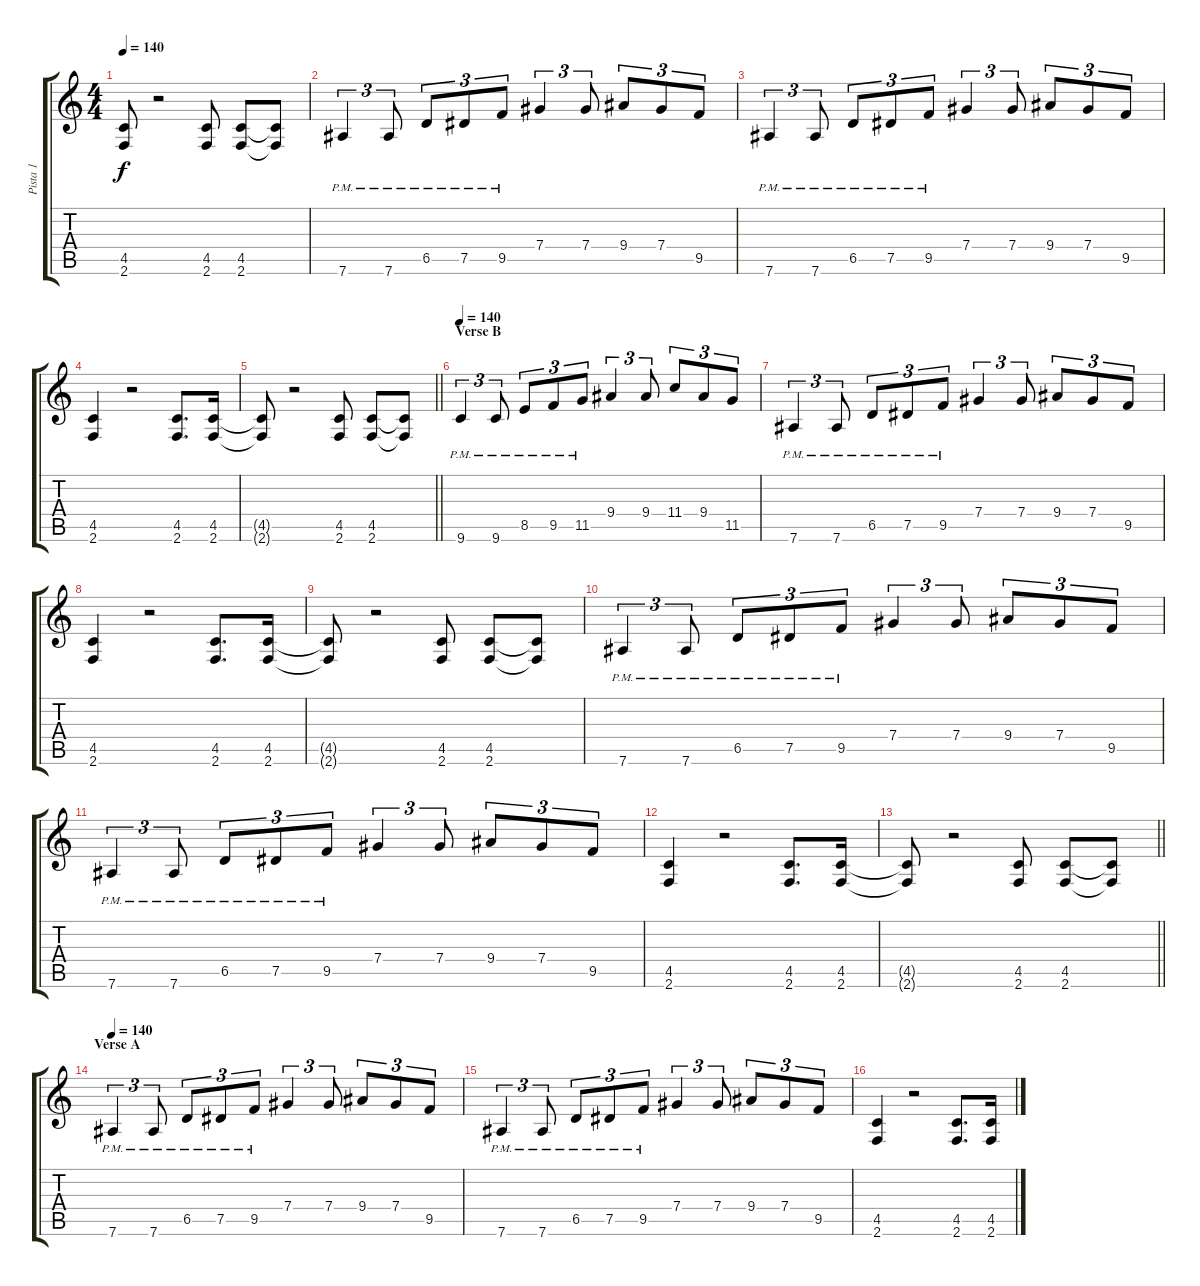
\track ("Pista 1" "Pista 1") {instrument distortionguitar}
\staff {score tabs}
\tuning (Eb4 Bb3 Gb3 Db3 Ab2 Eb2) {hide}
\ts (4 4)
\tempo 140
\clef g2
\ks c
(4.5{t} 2.6{t}).8{dy f} r.2 (4.5 2.6).8 (4.5 2.6).8 (4.5{t} 2.6{t}).8 |
7.6{pm}.4{tu (3 2)} 7.6{pm}.8{tu (3 2)} 6.5{pm}.8{tu (3 2)} 7.5{pm}.8{tu (3 2)} 9.5{pm}.8{tu (3 2)} 7.4.4{tu (3 2)} 7.4.8{tu (3 2)} 9.4.8{tu (3 2)} 7.4.8{tu (3 2)} 9.5.8{tu (3 2)} |
7.6{pm}.4{tu (3 2)} 7.6{pm}.8{tu (3 2)} 6.5{pm}.8{tu (3 2)} 7.5{pm}.8{tu (3 2)} 9.5{pm}.8{tu (3 2)} 7.4.4{tu (3 2)} 7.4.8{tu (3 2)} 9.4.8{tu (3 2)} 7.4.8{tu (3 2)} 9.5.8{tu (3 2)} |
(4.5 2.6).4 r.2 (4.5 2.6).8{d} (4.5 2.6).16 |
\barLineRight lightlight
(4.5{t} 2.6{t}).8 r.2 (4.5 2.6).8 (4.5 2.6).8 (4.5{t} 2.6{t}).8 |
\section ("" "Verse B")
\tempo 140
9.6{pm}.4{tu (3 2)} 9.6{pm}.8{tu (3 2)} 8.5{pm}.8{tu (3 2)} 9.5{pm}.8{tu (3 2)} 11.5{pm}.8{tu (3 2)} 9.4.4{tu (3 2)} 9.4.8{tu (3 2)} 11.4.8{tu (3 2)} 9.4.8{tu (3 2)} 11.5.8{tu (3 2)} |
7.6{pm}.4{tu (3 2)} 7.6{pm}.8{tu (3 2)} 6.5{pm}.8{tu (3 2)} 7.5{pm}.8{tu (3 2)} 9.5{pm}.8{tu (3 2)} 7.4.4{tu (3 2)} 7.4.8{tu (3 2)} 9.4.8{tu (3 2)} 7.4.8{tu (3 2)} 9.5.8{tu (3 2)} |
(4.5 2.6).4 r.2 (4.5 2.6).8{d} (4.5 2.6).16 |
(4.5{t} 2.6{t}).8 r.2 (4.5 2.6).8 (4.5 2.6).8 (4.5{t} 2.6{t}).8 |
7.6{pm}.4{tu (3 2)} 7.6{pm}.8{tu (3 2)} 6.5{pm}.8{tu (3 2)} 7.5{pm}.8{tu (3 2)} 9.5{pm}.8{tu (3 2)} 7.4.4{tu (3 2)} 7.4.8{tu (3 2)} 9.4.8{tu (3 2)} 7.4.8{tu (3 2)} 9.5.8{tu (3 2)} |
7.6{pm}.4{tu (3 2)} 7.6{pm}.8{tu (3 2)} 6.5{pm}.8{tu (3 2)} 7.5{pm}.8{tu (3 2)} 9.5{pm}.8{tu (3 2)} 7.4.4{tu (3 2)} 7.4.8{tu (3 2)} 9.4.8{tu (3 2)} 7.4.8{tu (3 2)} 9.5.8{tu (3 2)} |
(4.5 2.6).4 r.2 (4.5 2.6).8{d} (4.5 2.6).16 |
\barLineRight lightlight
(4.5{t} 2.6{t}).8 r.2 (4.5 2.6).8 (4.5 2.6).8 (4.5{t} 2.6{t}).8 |
\section ("" "Verse A")
\tempo 140
7.6{pm}.4{tu (3 2)} 7.6{pm}.8{tu (3 2)} 6.5{pm}.8{tu (3 2)} 7.5{pm}.8{tu (3 2)} 9.5{pm}.8{tu (3 2)} 7.4.4{tu (3 2)} 7.4.8{tu (3 2)} 9.4.8{tu (3 2)} 7.4.8{tu (3 2)} 9.5.8{tu (3 2)} |
7.6{pm}.4{tu (3 2)} 7.6{pm}.8{tu (3 2)} 6.5{pm}.8{tu (3 2)} 7.5{pm}.8{tu (3 2)} 9.5{pm}.8{tu (3 2)} 7.4.4{tu (3 2)} 7.4.8{tu (3 2)} 9.4.8{tu (3 2)} 7.4.8{tu (3 2)} 9.5.8{tu (3 2)} |
(4.5 2.6).4 r.2 (4.5 2.6).8{d} (4.5 2.6).16
